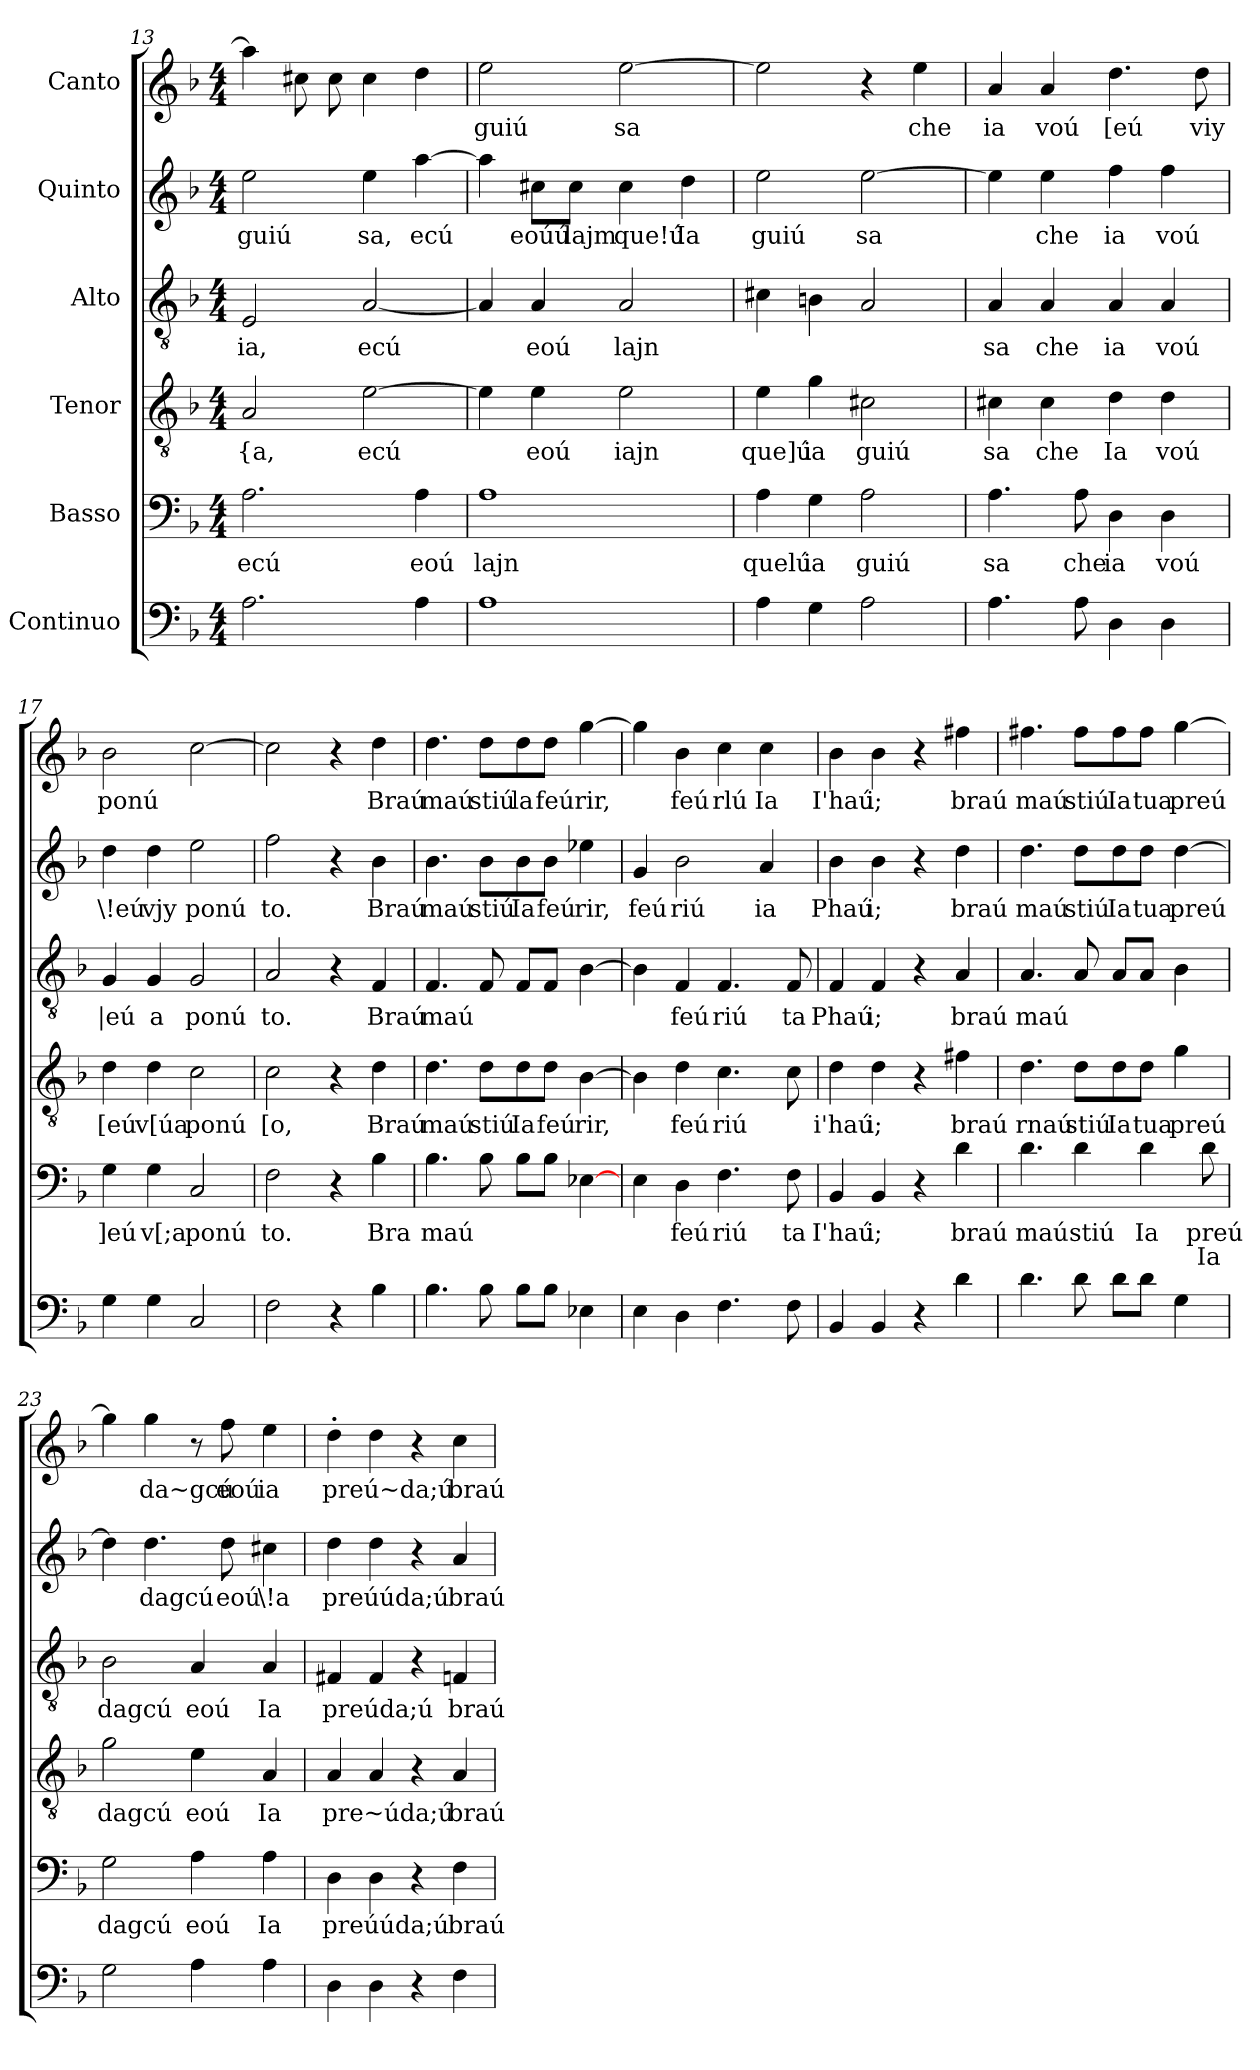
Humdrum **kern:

**kern	**kern	**text	**text	**kern	**text	**kern	**text	**kern	**text	**kern	**text
*part6	*part5	*part5	*part5	*part4	*part4	*part3	*part3	*part2	*part2	*part1	*part1
*staff6	*staff5	*staff5	*staff5	*staff4	*staff4	*staff3	*staff3	*staff2	*staff2	*staff1	*staff1
*I"Continuo	*I"Basso	*	*	*I"Tenor	*	*I"Alto	*	*I"Quinto	*	*I"Canto	*
*clefF4	*clefF4	*	*	*clefGv2	*	*clefGv2	*	*clefG2	*	*clefG2	*
*k[b-]	*k[b-]	*	*	*k[b-]	*	*k[b-]	*	*k[b-]	*	*k[b-]	*
*F:	*F:	*	*	*F:	*	*F:	*	*F:	*	*F:	*
*M4/4	*M4/4	*	*	*M4/4	*	*M4/4	*	*M4/4	*	*M4/4	*
=13	=13	=13	=13	=13	=13	=13	=13	=13	=13	=13	=13
!	!	!LO:LY:b	!	!	!LO:LY:b	!	!LO:LY:b	!	!LO:LY:b	!	!
2.A\	2.A\	ecú	.	2A/	{a,	2E/	ia,	2ee\	guiú	4aa\]	.
.	.	.	.	.	.	.	.	.	.	8cc#X\	.
.	.	.	.	.	.	.	.	.	.	8cc#\	.
!	!	!	!	!	!LO:LY:b	!	!LO:LY:b	!	!LO:LY:b	!	!
.	.	.	.	[2e\	ecú	[2A/	ecú	4ee\	sa,	4cc#\	.
!	!	!LO:LY:b	!	!	!	!	!	!	!LO:LY:b	!	!
4A\	4A\	eoú	.	.	.	.	.	[4aa\	ecú	4dd\	.
=14	=14	=14	=14	=14	=14	=14	=14	=14	=14	=14	=14
!	!	!LO:LY:b	!	!	!	!	!	!	!	!	!LO:LY:b
1A	1A	lajn	.	4e\]	.	4A/]	.	4aa\]	.	2ee\	guiú
!	!	!	!	!	!LO:LY:b	!	!LO:LY:b	!	!LO:LY:b	!	!
.	.	.	.	4e\	eoú	4A/	eoú	8cc#X\L	eoúú	.	.
!	!	!	!	!	!	!	!	!	!LO:LY:b	!	!
.	.	.	.	.	.	.	.	8cc#\J	lajm	.	.
!	!	!	!	!	!LO:LY:b	!	!LO:LY:b	!	!LO:LY:b	!	!LO:LY:b
.	.	.	.	2e\	iajn	2A/	lajn	4cc#\	que!ú	[2ee\	sa
!	!	!	!	!	!	!	!	!	!LO:LY:b	!	!
.	.	.	.	.	.	.	.	4dd\	Ia	.	.
=15	=15	=15	=15	=15	=15	=15	=15	=15	=15	=15	=15
!	!	!LO:LY:b	!	!	!LO:LY:b	!	!	!	!LO:LY:b	!	!
4A\	4A\	quelú	.	4e\	que]ú	4c#X\	.	2ee\	guiú	2ee\]	.
!	!	!LO:LY:b	!	!	!LO:LY:b	!	!	!	!	!	!
4G\	4G\	ia	.	4g\	ia	4Bn\	.	.	.	.	.
!	!	!LO:LY:b	!	!	!LO:LY:b	!	!	!	!LO:LY:b	!	!
2A\	2A\	guiú	.	2c#X\	guiú	2A/	.	[2ee\	sa	4r	.
!	!	!	!	!	!	!	!	!	!	!	!LO:LY:b
.	.	.	.	.	.	.	.	.	.	4ee\	che
=16	=16	=16	=16	=16	=16	=16	=16	=16	=16	=16	=16
!	!	!LO:LY:b	!	!	!LO:LY:b	!	!LO:LY:b	!	!	!	!LO:LY:b
4.A\	4.A\	sa	.	4c#X\	sa	4A/	sa	4ee\]	.	4a/	ia
!	!	!	!	!	!LO:LY:b	!	!LO:LY:b	!	!LO:LY:b	!	!LO:LY:b
.	.	.	.	4c#\	che	4A/	che	4ee\	che	4a/	voú
!	!	!LO:LY:b	!	!	!	!	!	!	!	!	!
8A\	8A\	che	.	.	.	.	.	.	.	.	.
!	!	!LO:LY:b	!	!	!LO:LY:b	!	!LO:LY:b	!	!LO:LY:b	!	!LO:LY:b
4D\	4D\	ia	.	4d\	Ia	4A/	ia	4ff\	ia	4.dd\	[eú
!	!	!LO:LY:b	!	!	!LO:LY:b	!	!LO:LY:b	!	!LO:LY:b	!	!
4D\	4D\	voú	.	4d\	voú	4A/	voú	4ff\	voú	.	.
!	!	!	!	!	!	!	!	!	!	!	!LO:LY:b
.	.	.	.	.	.	.	.	.	.	8dd\	viy
=17	=17	=17	=17	=17	=17	=17	=17	=17	=17	=17	=17
!	!	!LO:LY:b	!	!	!LO:LY:b	!	!LO:LY:b	!	!LO:LY:b	!	!LO:LY:b
4G\	4G\	]eú	.	4d\	[eú	4G/	|eú	4dd\	\!eú	2b-\	ponú
!	!	!LO:LY:b	!	!	!LO:LY:b	!	!LO:LY:b	!	!LO:LY:b	!	!
4G\	4G\	v[;a	.	4d\	v[úa	4G/	a	4dd\	vjy	.	.
!	!	!LO:LY:b	!	!	!LO:LY:b	!	!LO:LY:b	!	!LO:LY:b	!	!
2C/	2C/	ponú	.	2c\	ponú	2G/	ponú	2ee\	ponú	[2cc\	.
=18	=18	=18	=18	=18	=18	=18	=18	=18	=18	=18	=18
!	!	!LO:LY:b	!	!	!LO:LY:b	!	!LO:LY:b	!	!LO:LY:b	!	!
2F\	2F\	to.	.	2c\	[o,	2A/	to.	2ff\	to.	2cc\]	.
4r	4r	.	.	4r	.	4r	.	4r	.	4r	.
!	!	!LO:LY:b	!	!	!LO:LY:b	!	!LO:LY:b	!	!LO:LY:b	!	!LO:LY:b
4B-\	4B-\	Bra	.	4d\	Braú	4F/	Braú	4b-\	Braú	4dd\	Braú
=19	=19	=19	=19	=19	=19	=19	=19	=19	=19	=19	=19
!	!	!LO:LY:b	!	!	!LO:LY:b	!	!LO:LY:b	!	!LO:LY:b	!	!LO:LY:b
4.B-\	4.B-\	maú	.	4.d\	maú	4.F/	maú	4.b-\	maú	4.dd\	maú
!	!	!	!	!	!LO:LY:b	!	!	!	!LO:LY:b	!	!LO:LY:b
8B-\	8B-\	.	.	8d\L	stiú	8F/	.	8b-\L	stiú	8dd\L	stiú
!	!	!	!	!	!LO:LY:b	!	!	!	!LO:LY:b	!	!LO:LY:b
8B-\L	8B-\L	.	.	8d\	Ia	8F/L	.	8b-\	Ia	8dd\	la
!	!	!	!	!	!LO:LY:b	!	!	!	!LO:LY:b	!	!LO:LY:b
8B-\J	8B-\J	.	.	8d\J	feú	8F/J	.	8b-\J	feú	8dd\J	feú
!	!	!	!	!	!LO:LY:b	!	!	!	!LO:LY:b	!	!LO:LY:b
4E-X\	[4E-X\	.	.	[4B-\	rir,	[4B-\	.	4ee-X\	rir,	[4gg\	rir,
=20	=20	=20	=20	=20	=20	=20	=20	=20	=20	=20	=20
!	!	!	!	!	!	!	!	!	!LO:LY:b	!	!
4E\	4E\	.	.	4B-\]	.	4B-\]	.	4g/	feú	4gg\]	.
!	!	!LO:LY:b	!	!	!LO:LY:b	!	!LO:LY:b	!	!LO:LY:b	!	!LO:LY:b
4D\	4D\	feú	.	4d\	feú	4F/	feú	2b-\	riú	4b-\	feú
!	!	!LO:LY:b	!	!	!LO:LY:b	!	!LO:LY:b	!	!	!	!LO:LY:b
4.F\	4.F\	riú	.	4.c\	riú	4.F/	riú	.	.	4cc\	rlú
!	!	!	!	!	!	!	!	!	!LO:LY:b	!	!LO:LY:b
.	.	.	.	.	.	.	.	4a/	ia	4cc\	Ia
!	!	!LO:LY:b	!	!	!	!	!LO:LY:b	!	!	!	!
8F\	8F\	ta	.	8c\	.	8F/	ta	.	.	.	.
=21	=21	=21	=21	=21	=21	=21	=21	=21	=21	=21	=21
!	!	!LO:LY:b	!	!	!LO:LY:b	!	!LO:LY:b	!	!LO:LY:b	!	!LO:LY:b
4BB-/	4BB-/	I'haú	.	4d\	i'haú	4F/	Phaú	4b-\	Phaú	4b-\	I'haú
!	!	!LO:LY:b	!	!	!LO:LY:b	!	!LO:LY:b	!	!LO:LY:b	!	!LO:LY:b
4BB-/	4BB-/	i;	.	4d\	i;	4F/	i;	4b-\	i;	4b-\	i;
4r	4r	.	.	4r	.	4r	.	4r	.	4r	.
!	!	!LO:LY:b	!	!	!LO:LY:b	!	!LO:LY:b	!	!LO:LY:b	!	!LO:LY:b
4d\	4d\	braú	.	4f#X\	braú	4A/	braú	4dd\	braú	4ff#X\	braú
=22	=22	=22	=22	=22	=22	=22	=22	=22	=22	=22	=22
!	!	!LO:LY:b	!	!	!LO:LY:b	!	!LO:LY:b	!	!LO:LY:b	!	!LO:LY:b
4.d\	4.d\	maú	.	4.d\	rnaú	4.A/	maú	4.dd\	maú	4.ff#X\	maú
!	!	!LO:LY:b	!	!	!LO:LY:b	!	!	!	!LO:LY:b	!	!LO:LY:b
8d\	4d\	stiú	.	8d\L	stiú	8A/	.	8dd\L	stiú	8ff#\L	stiú
!	!	!	!	!	!LO:LY:b	!	!	!	!LO:LY:b	!	!LO:LY:b
8d\L	.	.	.	8d\	Ia	8A/L	.	8dd\	Ia	8ff#\	Ia
!	!	!LO:LY:b	!	!	!LO:LY:b	!	!	!	!LO:LY:b	!	!LO:LY:b
8d\J	4d\	Ia	.	8d\J	tua	8A/J	.	8dd\J	tua	8ff#\J	tua
!	!	!	!	!	!LO:LY:b	!	!	!	!LO:LY:b	!	!LO:LY:b
4G\	.	.	.	4g\	preú	4B-\	.	[4dd\	preú	[4gg\	preú
!	!	!LO:LY:b	!LO:LY:b	!	!	!	!	!	!	!	!
.	8d\	preú	Ia	.	.	.	.	.	.	.	.
=23	=23	=23	=23	=23	=23	=23	=23	=23	=23	=23	=23
!	!	!LO:LY:b	!	!	!LO:LY:b	!	!LO:LY:b	!	!	!	!
2G\	2G\	dagcú	.	2g\	dagcú	2B-\	dagcú	4dd\]	.	4gg\]	.
!	!	!	!	!	!	!	!	!	!LO:LY:b	!	!LO:LY:b
.	.	.	.	.	.	.	.	4.dd\	dagcú	4gg\	da~gcú
!	!	!LO:LY:b	!	!	!LO:LY:b	!	!LO:LY:b	!	!	!	!
4A\	4A\	eoú	.	4e\	eoú	4A/	eoú	.	.	8r	.
!	!	!	!	!	!	!	!	!	!LO:LY:b	!	!LO:LY:b
.	.	.	.	.	.	.	.	8dd\	eoú	8ff\	eoú
!	!	!LO:LY:b	!	!	!LO:LY:b	!	!LO:LY:b	!	!LO:LY:b	!	!LO:LY:b
4A\	4A\	Ia	.	4A/	Ia	4A/	Ia	4cc#X\	\!a	4ee\	ia
=24	=24	=24	=24	=24	=24	=24	=24	=24	=24	=24	=24
!	!	!LO:LY:b	!	!	!LO:LY:b	!	!LO:LY:b	!	!LO:LY:b	!	!LO:LY:b
4D\	4D\	preúúda;ú	.	4A/	pre~úda;ú	4F#X/	preúda;ú	4dd\	preúúda;ú	4dd'\	preú~da;ú
4D\	4D\	.	.	4A/	.	4F#/	.	4dd\	.	4dd\	.
4r	4r	.	.	4r	.	4r	.	4r	.	4r	.
!	!	!LO:LY:b	!	!	!LO:LY:b	!	!LO:LY:b	!	!LO:LY:b	!	!LO:LY:b
4F\	4F\	braú	.	4A/	braú	4Fn/	braú	4a/	braú	4cc\	braú
=	=	=	=	=	=	=	=	=	=	=	=
*-	*-	*-	*-	*-	*-	*-	*-	*-	*-	*-	*-
